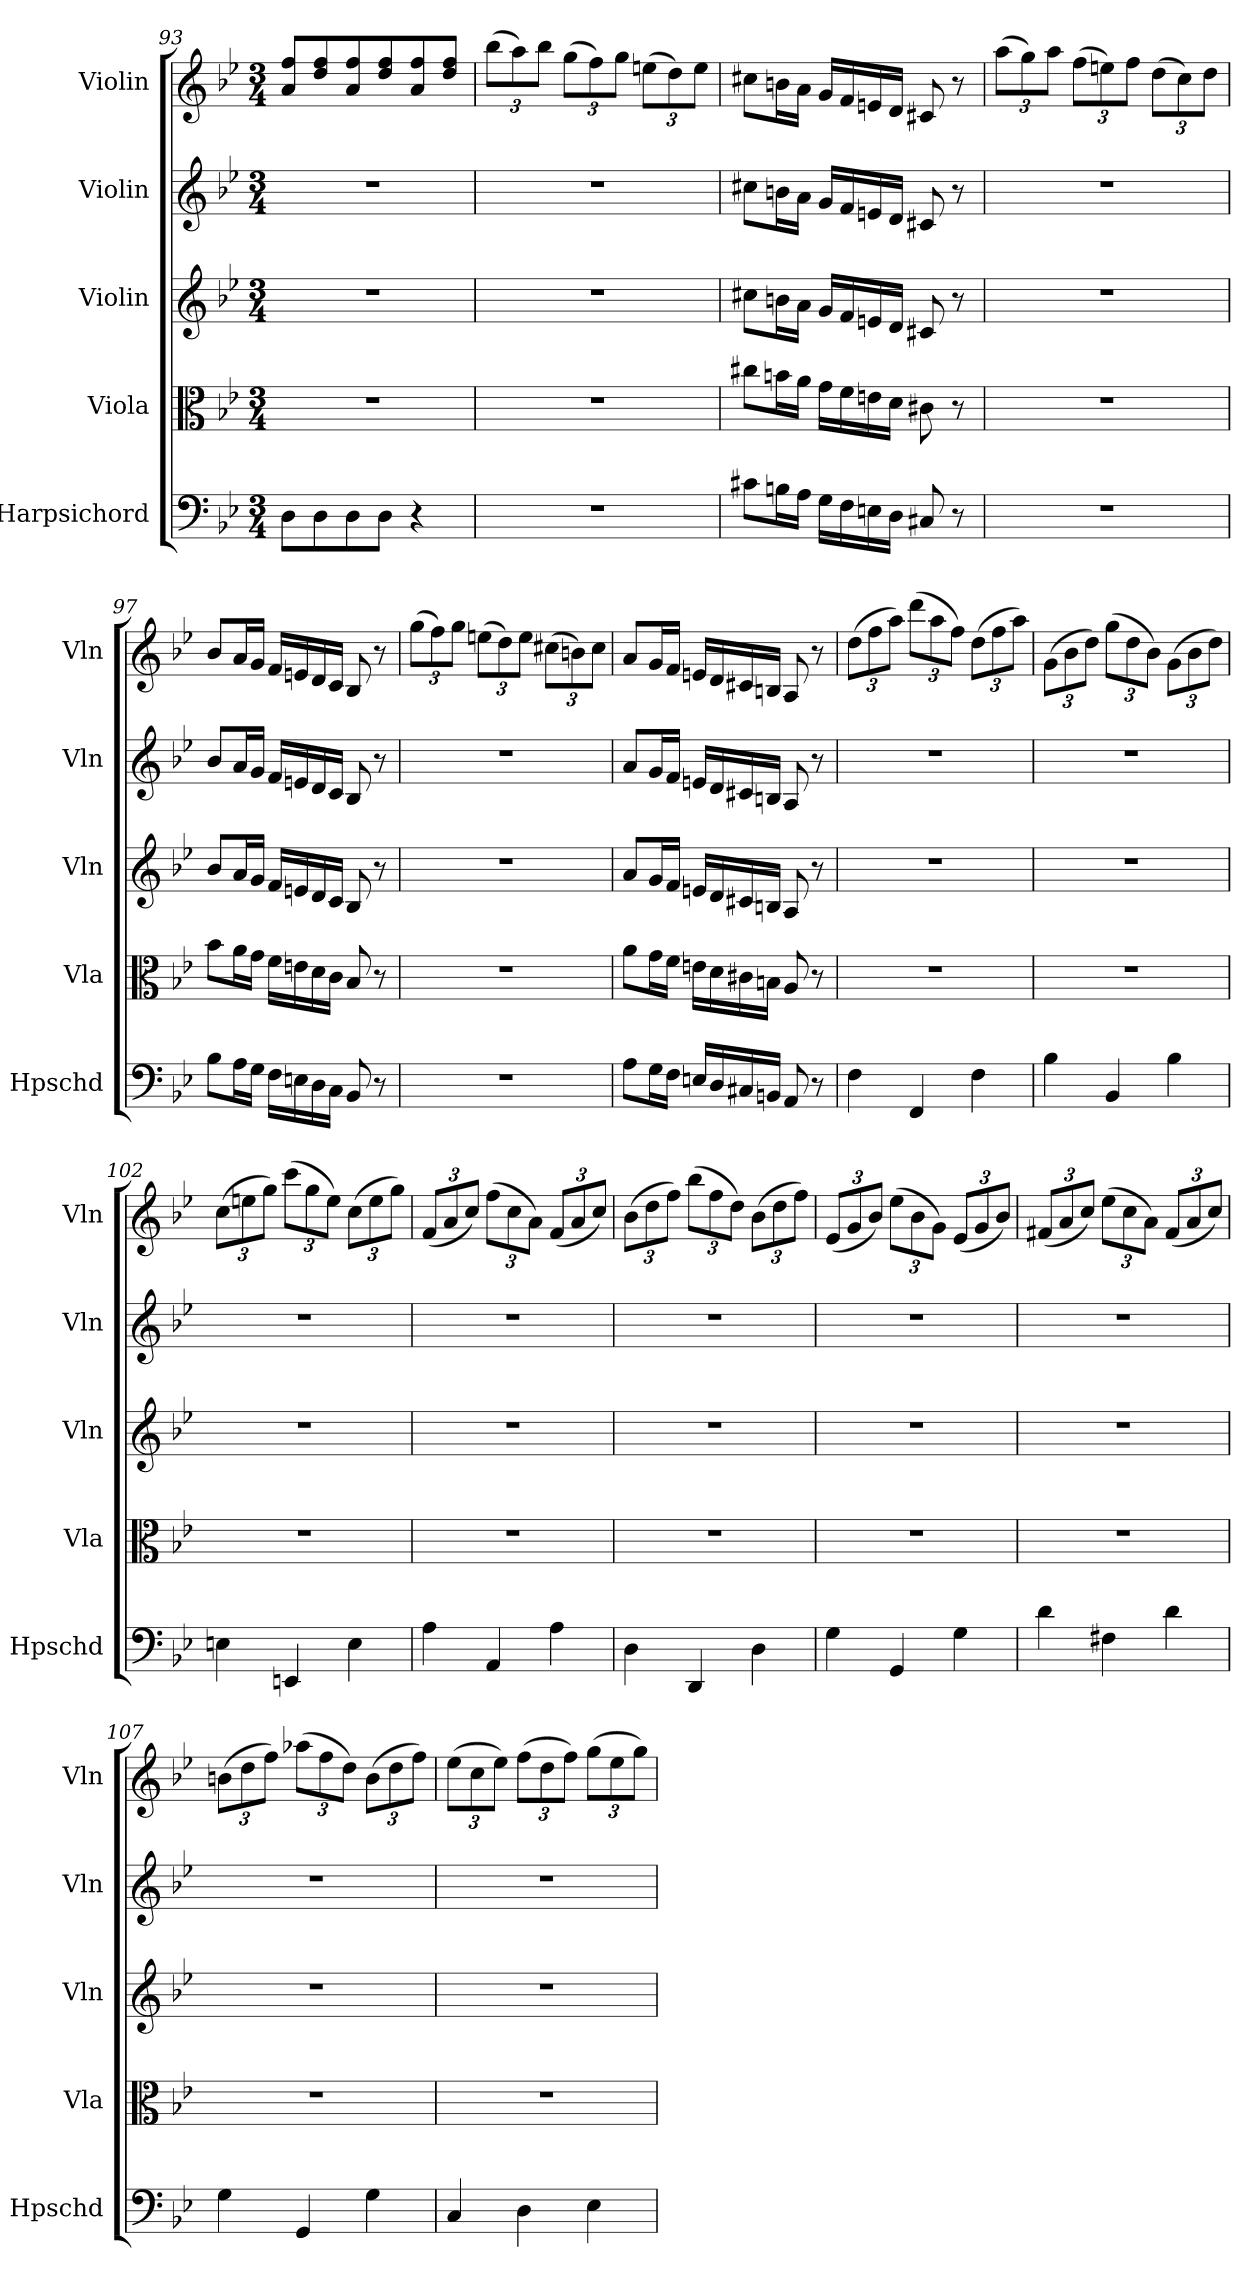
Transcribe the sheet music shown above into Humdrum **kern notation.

**kern	**kern	**kern	**kern	**kern
*part5	*part4	*part3	*part2	*part1
*staff5	*staff4	*staff3	*staff2	*staff1
*I"Harpsichord	*I"Viola	*I"Violin	*I"Violin	*I"Violin
*I'Hpschd	*I'Vla	*I'Vln	*I'Vln	*I'Vln
*clefF4	*clefC3	*clefG2	*clefG2	*clefG2
*k[b-e-]	*k[b-e-]	*k[b-e-]	*k[b-e-]	*k[b-e-]
*B-:	*B-:	*B-:	*B-:	*B-:
*M3/4	*M3/4	*M3/4	*M3/4	*M3/4
=93	=93	=93	=93	=93
8D\L	2.r	2.r	2.r	8a/ 8ff/L
8D\	.	.	.	8dd/ 8ff/
8D\	.	.	.	8a/ 8ff/
8D\J	.	.	.	8dd/ 8ff/
4r	.	.	.	8a/ 8ff/
.	.	.	.	8dd/ 8ff/J
=94	=94	=94	=94	=94
2.r	2.r	2.r	2.r	(12bb-\L
.	.	.	.	12aa\)
.	.	.	.	12bb-\J
.	.	.	.	(12gg\L
.	.	.	.	12ff\)
.	.	.	.	12gg\J
.	.	.	.	(12een\L
.	.	.	.	12dd\)
.	.	.	.	12ee\J
=95	=95	=95	=95	=95
8c#X\L	8cc#X\L	8cc#X\L	8cc#X\L	8cc#X\L
16Bn\L	16bn\L	16bn\L	16bn\L	16bn\L
16A\JJ	16a\JJ	16a\JJ	16a\JJ	16a\JJ
16G\LL	16g\LL	16g/LL	16g/LL	16g/LL
16F\	16f\	16f/	16f/	16f/
16En\	16en\	16en/	16en/	16en/
16D\JJ	16d\JJ	16d/JJ	16d/JJ	16d/JJ
8C#X/	8c#X\	8c#X/	8c#X/	8c#X/
8r	8r	8r	8r	8r
=96	=96	=96	=96	=96
2.r	2.r	2.r	2.r	(12aa\L
.	.	.	.	12gg\)
.	.	.	.	12aa\J
.	.	.	.	(12ff\L
.	.	.	.	12een\)
.	.	.	.	12ff\J
.	.	.	.	(12dd\L
.	.	.	.	12cc\)
.	.	.	.	12dd\J
=97	=97	=97	=97	=97
8B-\L	8b-\L	8b-/L	8b-/L	8b-/L
16A\L	16a\L	16a/L	16a/L	16a/L
16G\JJ	16g\JJ	16g/JJ	16g/JJ	16g/JJ
16F\LL	16f\LL	16f/LL	16f/LL	16f/LL
16En\	16en\	16en/	16en/	16en/
16D\	16d\	16d/	16d/	16d/
16C\JJ	16c\JJ	16c/JJ	16c/JJ	16c/JJ
8BB-/	8B-/	8B-/	8B-/	8B-/
8r	8r	8r	8r	8r
=98	=98	=98	=98	=98
2.r	2.r	2.r	2.r	(12gg\L
.	.	.	.	12ff\)
.	.	.	.	12gg\J
.	.	.	.	(12een\L
.	.	.	.	12dd\)
.	.	.	.	12ee\J
.	.	.	.	(12cc#X\L
.	.	.	.	12bn\)
.	.	.	.	12cc#\J
=99	=99	=99	=99	=99
8A\L	8a\L	8a/L	8a/L	8a/L
16G\L	16g\L	16g/L	16g/L	16g/L
16F\JJ	16f\JJ	16f/JJ	16f/JJ	16f/JJ
16En/LL	16en\LL	16en/LL	16en/LL	16en/LL
16D/	16d\	16d/	16d/	16d/
16C#X/	16c#X\	16c#X/	16c#X/	16c#X/
16BBn/JJ	16Bn\JJ	16Bn/JJ	16Bn/JJ	16Bn/JJ
8AA/	8A/	8A/	8A/	8A/
8r	8r	8r	8r	8r
=100	=100	=100	=100	=100
4F\	2.r	2.r	2.r	(12dd\L
.	.	.	.	12ff\
.	.	.	.	12aa\J)
4FF/	.	.	.	(12ddd\L
.	.	.	.	12aa\
.	.	.	.	12ff\J)
4F\	.	.	.	(12dd\L
.	.	.	.	12ff\
.	.	.	.	12aa\J)
=101	=101	=101	=101	=101
4B-\	2.r	2.r	2.r	(12g\L
.	.	.	.	12b-\
.	.	.	.	12dd\J)
4BB-/	.	.	.	(12gg\L
.	.	.	.	12dd\
.	.	.	.	12b-\J)
4B-\	.	.	.	(12g\L
.	.	.	.	12b-\
.	.	.	.	12dd\J)
=102	=102	=102	=102	=102
4En\	2.r	2.r	2.r	(12cc\L
.	.	.	.	12een\
.	.	.	.	12gg\J)
4EEn/	.	.	.	(12ccc\L
.	.	.	.	12gg\
.	.	.	.	12ee\J)
4E\	.	.	.	(12cc\L
.	.	.	.	12ee\
.	.	.	.	12gg\J)
=103	=103	=103	=103	=103
4A\	2.r	2.r	2.r	(12f/L
.	.	.	.	12a/
.	.	.	.	12cc/J)
4AA/	.	.	.	(12ff\L
.	.	.	.	12cc\
.	.	.	.	12a\J)
4A\	.	.	.	(12f/L
.	.	.	.	12a/
.	.	.	.	12cc/J)
=104	=104	=104	=104	=104
4D\	2.r	2.r	2.r	(12b-\L
.	.	.	.	12dd\
.	.	.	.	12ff\J)
4DD/	.	.	.	(12bb-\L
.	.	.	.	12ff\
.	.	.	.	12dd\J)
4D\	.	.	.	(12b-\L
.	.	.	.	12dd\
.	.	.	.	12ff\J)
=105	=105	=105	=105	=105
4G\	2.r	2.r	2.r	(12e-/L
.	.	.	.	12g/
.	.	.	.	12b-/J)
4GG/	.	.	.	(12ee-\L
.	.	.	.	12b-\
.	.	.	.	12g\J)
4G\	.	.	.	(12e-/L
.	.	.	.	12g/
.	.	.	.	12b-/J)
=106	=106	=106	=106	=106
4d\	2.r	2.r	2.r	(12f#X/L
.	.	.	.	12a/
.	.	.	.	12cc/J)
4F#X\	.	.	.	(12ee-\L
.	.	.	.	12cc\
.	.	.	.	12a\J)
4d\	.	.	.	(12f#/L
.	.	.	.	12a/
.	.	.	.	12cc/J)
=107	=107	=107	=107	=107
4G\	2.r	2.r	2.r	(12bn\L
.	.	.	.	12dd\
.	.	.	.	12ff\J)
4GG/	.	.	.	(12aa-X\L
.	.	.	.	12ff\
.	.	.	.	12dd\J)
4G\	.	.	.	(12b\L
.	.	.	.	12dd\
.	.	.	.	12ff\J)
=108	=108	=108	=108	=108
4C/	2.r	2.r	2.r	(12ee-\L
.	.	.	.	12cc\
.	.	.	.	12ee-\J)
4D\	.	.	.	(12ff\L
.	.	.	.	12dd\
.	.	.	.	12ff\J)
4E-\	.	.	.	(12gg\L
.	.	.	.	12ee-\
.	.	.	.	12gg\J)
=	=	=	=	=
*-	*-	*-	*-	*-
